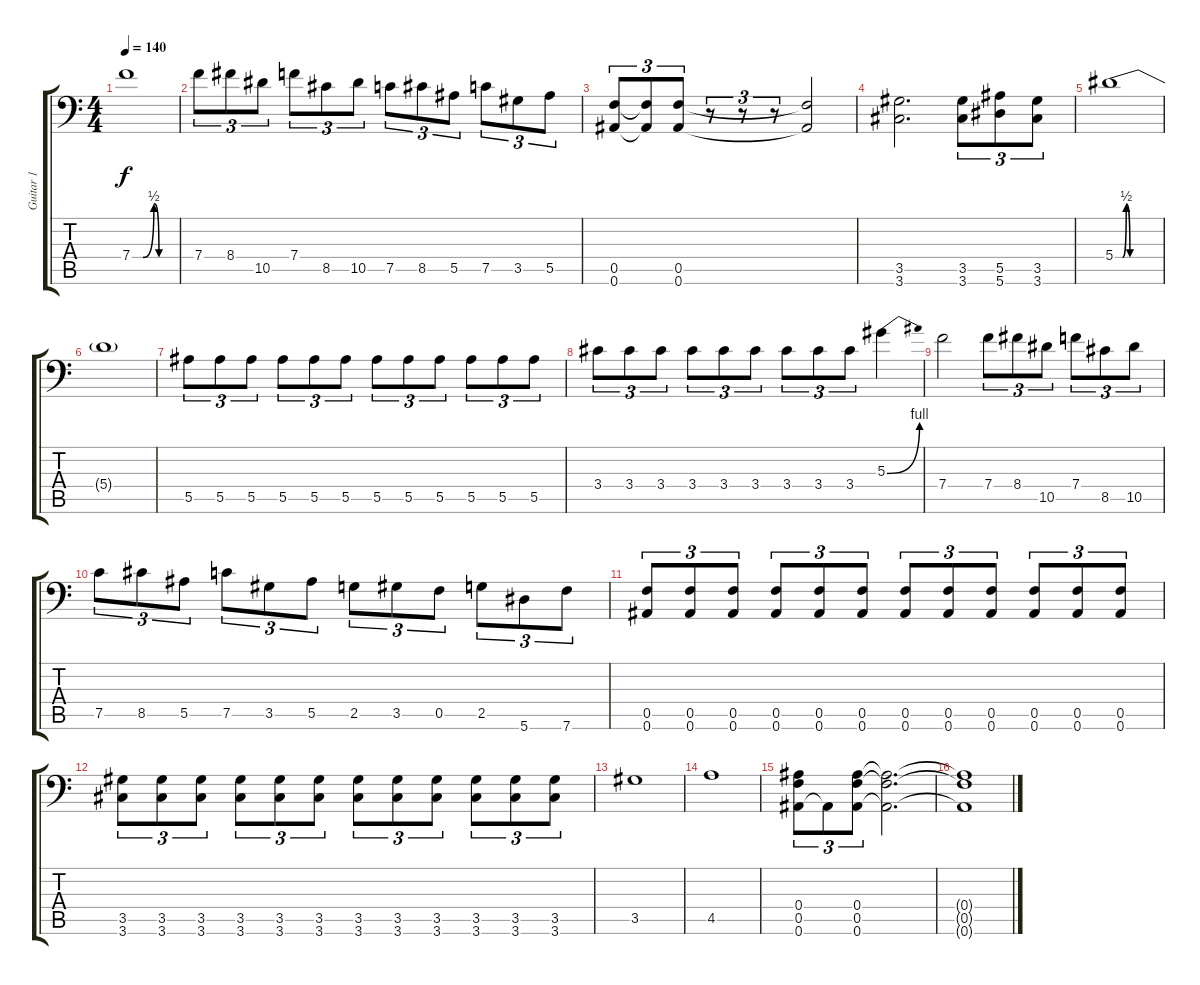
\track ("Guitar 1" "Guitar 1") {instrument distortionguitar}
\staff {score tabs}
\tuning (C4 G3 Eb3 Bb2 F2 Bb1) {hide}
\ts (4 4)
\tempo 140
\clef f4
\ks c
7.4{be (custom 0 0 15 0 30 2 37 0 45 0 60 0)}.1{dy f} |
7.4.8{tu (3 2)} 8.4.8{tu (3 2)} 10.5.8{tu (3 2)} 7.4.8{tu (3 2)} 8.5.8{tu (3 2)} 10.5.8{tu (3 2)} 7.5.8{tu (3 2)} 8.5.8{tu (3 2)} 5.5.8{tu (3 2)} 7.5.8{tu (3 2)} 3.5.8{tu (3 2)} 5.5.8{tu (3 2)} |
(0.5 0.6).8{tu (3 2)} (0.5{t} 0.6{t}).8{tu (3 2)} (0.5 0.6).8{tu (3 2)} r.8{tu (3 2)} r.8{tu (3 2)} r.8{tu (3 2)} (0.5{t} 0.6{t}).2 |
(3.5 3.6).2{d} (3.5 3.6).8{tu (3 2)} (5.5 5.6).8{tu (3 2)} (3.5 3.6).8{tu (3 2)} |
5.4{be (custom 0 0 5 0 10 0 15 2 20 0 37 0 45 0 60 0)}.1 |
5.4{t}.1 |
5.5.8{tu (3 2)} 5.5.8{tu (3 2)} 5.5.8{tu (3 2)} 5.5.8{tu (3 2)} 5.5.8{tu (3 2)} 5.5.8{tu (3 2)} 5.5.8{tu (3 2)} 5.5.8{tu (3 2)} 5.5.8{tu (3 2)} 5.5.8{tu (3 2)} 5.5.8{tu (3 2)} 5.5.8{tu (3 2)} |
3.4.8{tu (3 2)} 3.4.8{tu (3 2)} 3.4.8{tu (3 2)} 3.4.8{tu (3 2)} 3.4.8{tu (3 2)} 3.4.8{tu (3 2)} 3.4.8{tu (3 2)} 3.4.8{tu (3 2)} 3.4.8{tu (3 2)} 5.3{be (bend 0 0 60 4)}.4 |
7.4.2 7.4.8{tu (3 2)} 8.4.8{tu (3 2)} 10.5.8{tu (3 2)} 7.4.8{tu (3 2)} 8.5.8{tu (3 2)} 10.5.8{tu (3 2)} |
7.5.8{tu (3 2)} 8.5.8{tu (3 2)} 5.5.8{tu (3 2)} 7.5.8{tu (3 2)} 3.5.8{tu (3 2)} 5.5.8{tu (3 2)} 2.5.8{tu (3 2)} 3.5.8{tu (3 2)} 0.5.8{tu (3 2)} 2.5.8{tu (3 2)} 5.6.8{tu (3 2)} 7.6.8{tu (3 2)} |
(0.5 0.6).8{tu (3 2)} (0.5 0.6).8{tu (3 2)} (0.5 0.6).8{tu (3 2)} (0.5 0.6).8{tu (3 2)} (0.5 0.6).8{tu (3 2)} (0.5 0.6).8{tu (3 2)} (0.5 0.6).8{tu (3 2)} (0.5 0.6).8{tu (3 2)} (0.5 0.6).8{tu (3 2)} (0.5 0.6).8{tu (3 2)} (0.5 0.6).8{tu (3 2)} (0.5 0.6).8{tu (3 2)} |
(3.5 3.6).8{tu (3 2)} (3.5 3.6).8{tu (3 2)} (3.5 3.6).8{tu (3 2)} (3.5 3.6).8{tu (3 2)} (3.5 3.6).8{tu (3 2)} (3.5 3.6).8{tu (3 2)} (3.5 3.6).8{tu (3 2)} (3.5 3.6).8{tu (3 2)} (3.5 3.6).8{tu (3 2)} (3.5 3.6).8{tu (3 2)} (3.5 3.6).8{tu (3 2)} (3.5 3.6).8{tu (3 2)} |
3.5.1 |
4.5.1 |
(0.4 0.5 0.6).8{tu (3 2)} 0.6{t}.8{tu (3 2)} (0.4 0.5 0.6).8{tu (3 2)} (0.4{t} 0.5{t} 0.6{t}).2{d} |
(0.4{t} 0.5{t} 0.6{t}).1
